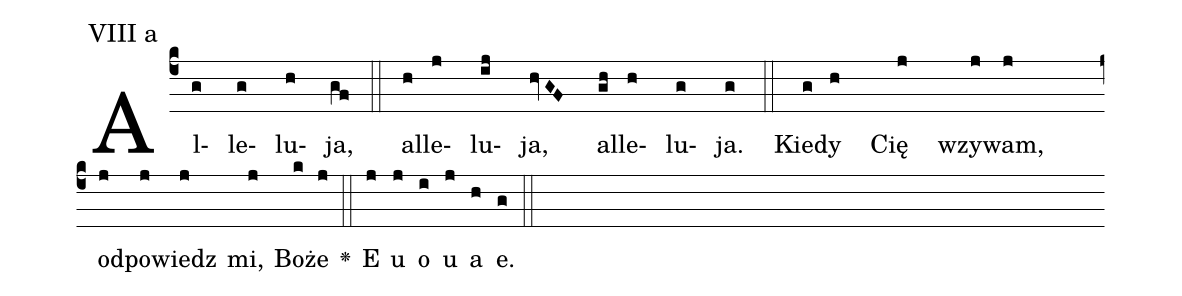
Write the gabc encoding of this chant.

annotation: VIII a;
%%
(c4)Al(g)le(g)lu(h)ja,(gf) (::)
al(h)le(j)lu(ij)ja,(hvGF) al(gh)le(h)lu(g)ja.(g) (::)

Kie(g)dy(h) Cię(j) wzy(j)wam,(j) (z) od(j)po(j)wiedz(j) mi,(j) Bo(k)że(j)  <v>\greheightstar</v> (::)
E(j) u(j) o(i) u(j) a(h) e.(g) (::) (Z)
